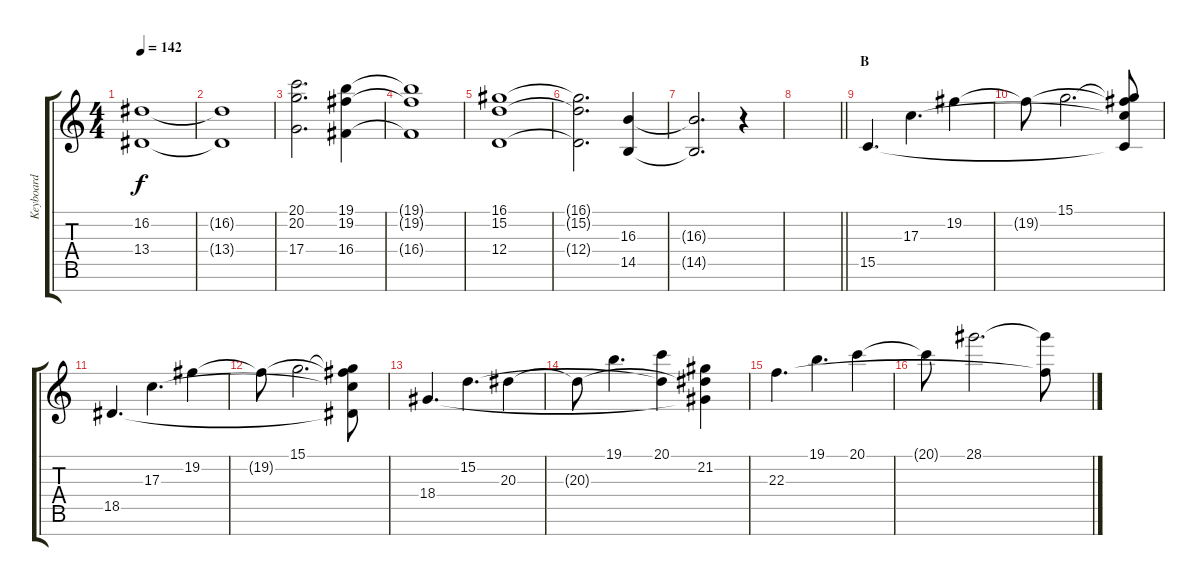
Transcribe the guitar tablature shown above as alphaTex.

\track ("Keyboard" "Keyboard") {instrument stringensemble1}
\staff {score tabs}
\tuning (E4 B3 G3 D3 A2 E2 B1) {hide}
\ts (4 4)
\tempo 142
\clef g2
\ks c
(16.2{t} 13.4{t}).1{dy f} |
(16.2{t} 13.4{t}).1 |
(20.1 20.2 17.4).2{d} (19.1 19.2 16.4).4 |
(19.1{t} 19.2{t} 16.4{t}).1 |
(16.1 15.2 12.4).1 |
(16.1{t} 15.2{t} 12.4{t}).2{d} (16.3 14.5).4 |
(16.3{t} 14.5{t}).2{d} r.4 |
\barLineRight lightlight
|
\section ("" "B")
15.5.4{d volume 10 instrument acousticgrandpiano} 17.3.4{d} 19.2.4 |
19.2{t}.8 15.1.2{d} (15.1{t} 19.2{t} 17.3{t} 15.5{t}).8 |
18.5.4{d} 17.3.4{d} 19.2.4 |
19.2{t}.8 15.1.2{d} (15.1{t} 19.2{t} 17.3{t} 18.5{t}).8 |
18.4.4{d} 15.2.4{d} 20.3.4 |
20.3{t}.8 19.1.4{d} (20.1 15.2{t}).4 (21.2 20.3{t} 18.4{t}).4 |
22.3.4{d} 19.1.4{d} 20.1.4 |
20.1{t}.8 28.1.2{d} (28.1{t} 22.3{t}).8
